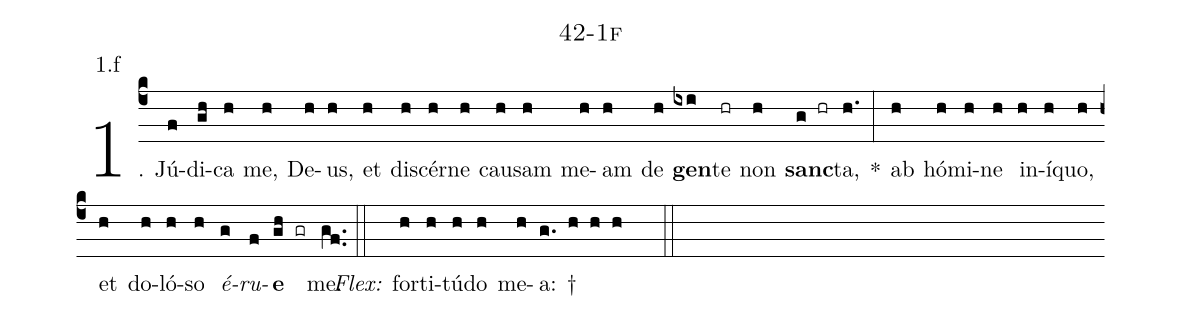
name: 42-1f;
annotation: 1.f;
%%
(c4)1. Jú(f)di(gh)ca(h) me,(h) De(h)us,(h) et(h) di(h)scér(h)ne(h) cau(h)sam(h) me(h)am(h) de(h) <b>gen</b>(ixi)te(hr) non(h) <b>sanc</b>(g hr)ta,(h.) *(:) ab(h) hó(h)mi(h)ne(h) in(h)í(h)quo,(h) et(h) do(h)ló(h)so(h) <i>é</i>(g)<i>ru</i>(f)<b>e</b>(gh gr) me.(gf..) (::)
<i>Flex:</i>()  for(h)ti(h)tú(h)do(h) me(h)a: †(g. h h h  ::)
